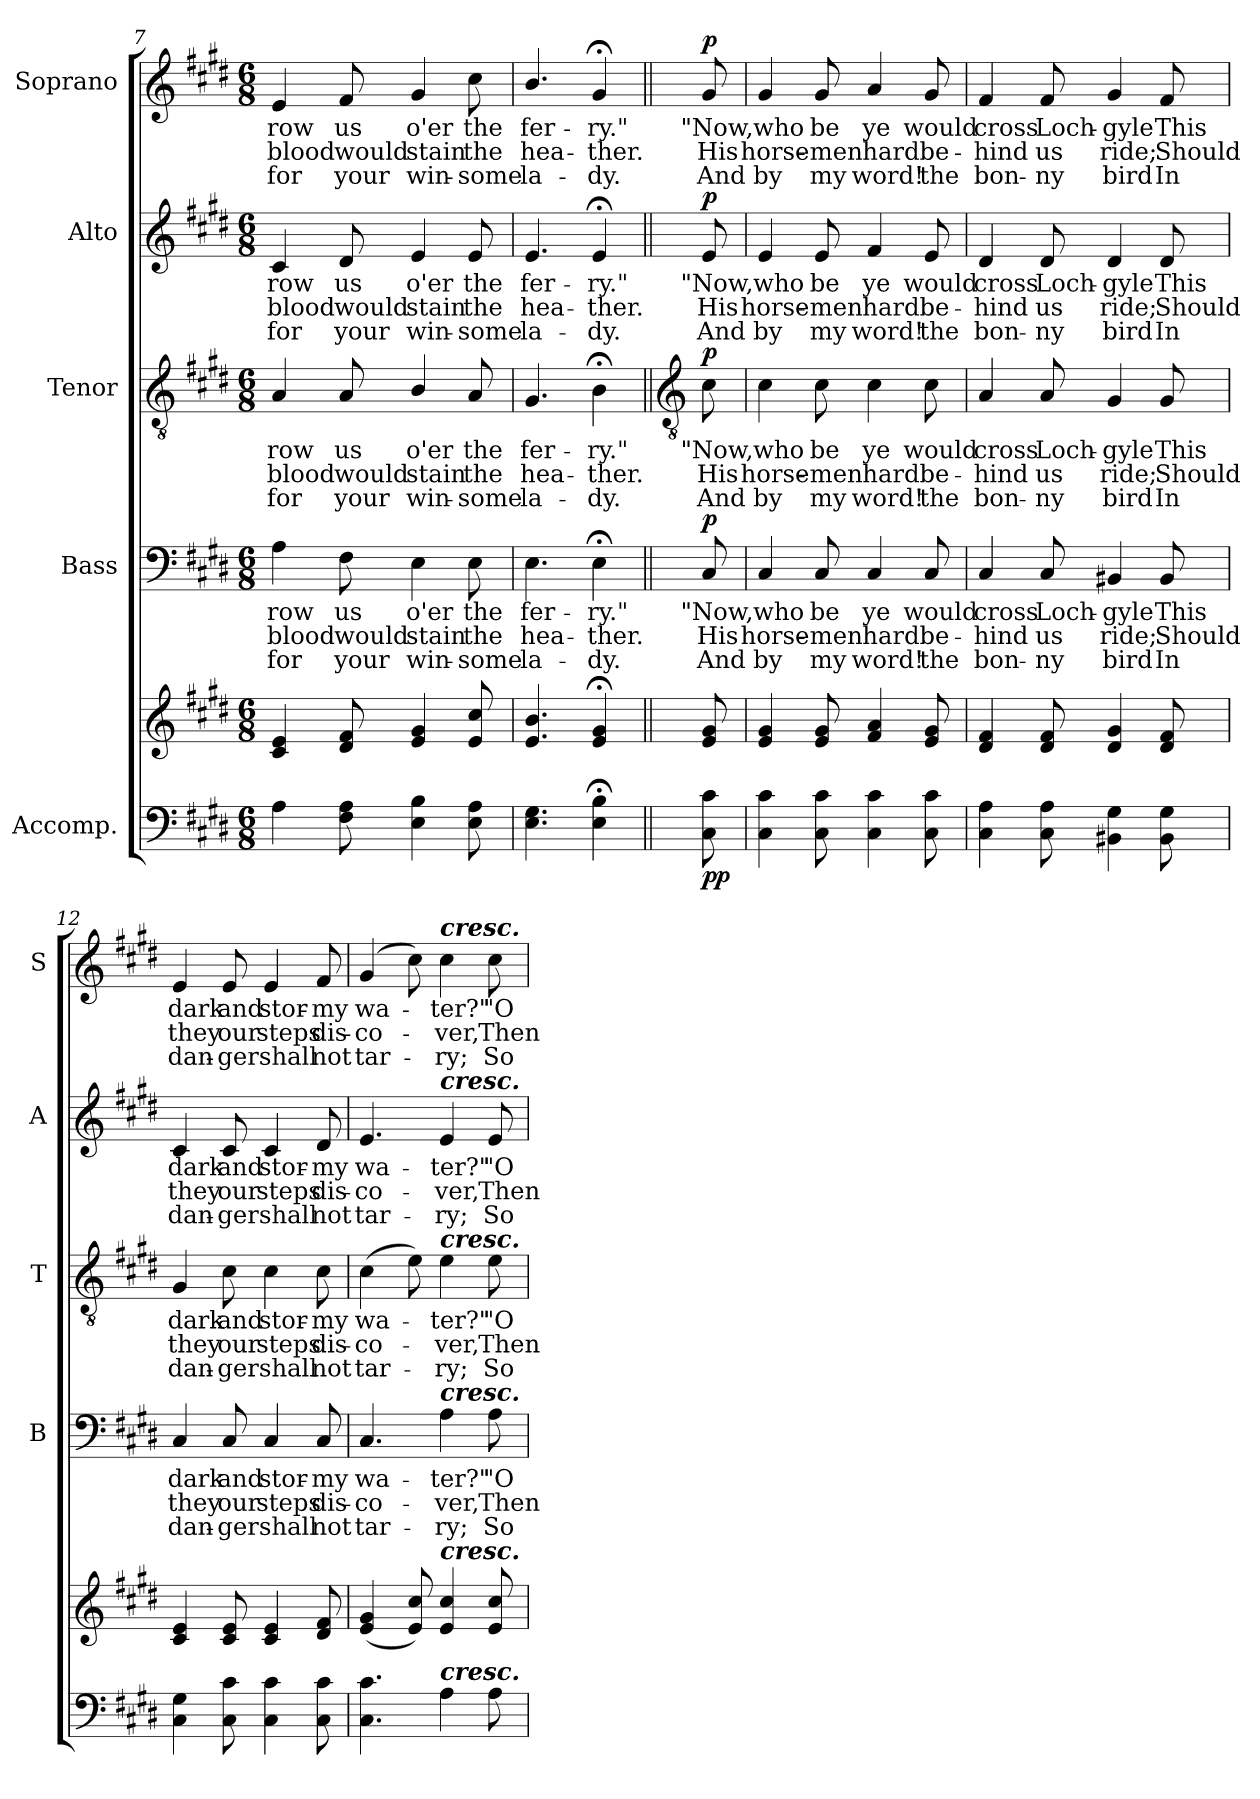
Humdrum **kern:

**kern	**kern	**dynam	**kern	**text	**text	**text	**dynam	**kern	**text	**text	**text	**dynam	**kern	**text	**text	**text	**dynam	**kern	**text	**text	**text	**dynam
*part5	*part5	*part5	*part4	*part4	*part4	*part4	*part4	*part3	*part3	*part3	*part3	*part3	*part2	*part2	*part2	*part2	*part2	*part1	*part1	*part1	*part1	*part1
*staff6	*staff5	*staff5/6	*staff4	*staff4	*staff4	*staff4	*staff4	*staff3	*staff3	*staff3	*staff3	*staff3	*staff2	*staff2	*staff2	*staff2	*staff2	*staff1	*staff1	*staff1	*staff1	*staff1
*I"Accomp.	*	*	*I"Bass	*	*	*	*	*I"Tenor	*	*	*	*	*I"Alto	*	*	*	*	*I"Soprano	*	*	*	*
*	*	*	*I'B	*	*	*	*	*I'T	*	*	*	*	*I'A	*	*	*	*	*I'S	*	*	*	*
*clefF4	*clefG2	*	*clefF4	*	*	*	*	*clefGv2	*	*	*	*	*clefG2	*	*	*	*	*clefG2	*	*	*	*
*k[f#c#g#d#]	*k[f#c#g#d#]	*	*k[f#c#g#d#]	*	*	*	*	*k[f#c#g#d#]	*	*	*	*	*k[f#c#g#d#]	*	*	*	*	*k[f#c#g#d#]	*	*	*	*
*E:	*E:	*	*E:	*	*	*	*	*E:	*	*	*	*	*E:	*	*	*	*	*E:	*	*	*	*
*M6/8	*M6/8	*	*M6/8	*	*	*	*	*M6/8	*	*	*	*	*M6/8	*	*	*	*	*M6/8	*	*	*	*
=7	=7	=7	=7	=7	=7	=7	=7	=7	=7	=7	=7	=7	=7	=7	=7	=7	=7	=7	=7	=7	=7	=7
!	!	!	!	!LO:LY:b	!LO:LY:b	!LO:LY:b	!	!	!LO:LY:b	!LO:LY:b	!LO:LY:b	!	!	!LO:LY:b	!LO:LY:b	!LO:LY:b	!	!	!LO:LY:b	!LO:LY:b	!LO:LY:b	!
4A	4c# 4e	.	4A	row	blood	for	.	4A	row	blood	for	.	4c#	row	blood	for	.	4e	row	blood	for	.
!	!	!	!	!LO:LY:b	!LO:LY:b	!LO:LY:b	!	!	!LO:LY:b	!LO:LY:b	!LO:LY:b	!	!	!LO:LY:b	!LO:LY:b	!LO:LY:b	!	!	!LO:LY:b	!LO:LY:b	!LO:LY:b	!
8F# 8A	8d# 8f#	.	8F#	us	would	your	.	8A	us	would	your	.	8d#	us	would	your	.	8f#	us	would	your	.
!	!	!	!	!LO:LY:b	!LO:LY:b	!LO:LY:b	!	!	!LO:LY:b	!LO:LY:b	!LO:LY:b	!	!	!LO:LY:b	!LO:LY:b	!LO:LY:b	!	!	!LO:LY:b	!LO:LY:b	!LO:LY:b	!
4E 4B	4e 4g#	.	4E	o'er	stain	win-	.	4B/	o'er	stain	win-	.	4e	o'er	stain	win-	.	4g#	o'er	stain	win-	.
!	!	!	!	!LO:LY:b	!LO:LY:b	!LO:LY:b	!	!	!LO:LY:b	!LO:LY:b	!LO:LY:b	!	!	!LO:LY:b	!LO:LY:b	!LO:LY:b	!	!	!LO:LY:b	!LO:LY:b	!LO:LY:b	!
8E 8A	8e 8cc#	.	8E	-the	the	some	.	8A	-the	the	some	.	8e	-the	the	some	.	8cc#	-the	the	some	.
=8	=8	=8	=8	=8	=8	=8	=8	=8	=8	=8	=8	=8	=8	=8	=8	=8	=8	=8	=8	=8	=8	=8
!	!	!	!	!LO:LY:b	!LO:LY:b	!LO:LY:b	!	!	!LO:LY:b	!LO:LY:b	!LO:LY:b	!	!	!LO:LY:b	!LO:LY:b	!LO:LY:b	!	!	!LO:LY:b	!LO:LY:b	!LO:LY:b	!
4.E 4.G#	4.e/ 4.b/	.	4.E	fer-	-hea-	-la-	.	4.G#	fer-	-hea-	-la-	.	4.e	fer-	-hea-	-la-	.	4.b/	fer-	-hea-	-la-	.
!	!	!	!	!LO:LY:b	!LO:LY:b	!LO:LY:b	!	!	!LO:LY:b	!LO:LY:b	!LO:LY:b	!	!	!LO:LY:b	!LO:LY:b	!LO:LY:b	!	!	!LO:LY:b	!LO:LY:b	!LO:LY:b	!
4E;< 4B;<	4e;< 4g#;<	.	4E;<	-ry."	ther.	dy.	.	4B;<	-ry."	ther.	dy.	.	4e;<	-ry."	ther.	dy.	.	4g#;<	-ry."	ther.	dy.	.
!!LO:LB:g=z
=9||	=9||	=9||	=9||	=9||	=9||	=9||	=9||	=9||	=9||	=9||	=9||	=9||	=9||	=9||	=9||	=9||	=9||	=9||	=9||	=9||	=9||	=9||
*	*	*	*	*	*	*	*	*clefGv2	*	*	*	*	*	*	*	*	*	*	*	*	*	*
!	!	!LO:DY:b=2	!	!LO:LY:b	!LO:LY:b	!LO:LY:b	!	!	!LO:LY:b	!LO:LY:b	!LO:LY:b	!	!	!LO:LY:b	!LO:LY:b	!LO:LY:b	!	!	!LO:LY:b	!LO:LY:b	!LO:LY:b	!
!	!	!LO:DY:n=1:b	!	!	!	!	!LO:DY:b	!	!	!	!	!LO:DY:b	!	!	!	!	!LO:DY:b	!	!	!	!	!LO:DY:b
8C# 8c#	8e 8g#	p p	8C#	"Now,	His	And	p	8c#	"Now,	His	And	p	8e	"Now,	His	And	p	8g#	"Now,	His	And	p
=10	=10	=10	=10	=10	=10	=10	=10	=10	=10	=10	=10	=10	=10	=10	=10	=10	=10	=10	=10	=10	=10	=10
!	!	!	!	!LO:LY:b	!LO:LY:b	!LO:LY:b	!	!	!LO:LY:b	!LO:LY:b	!LO:LY:b	!	!	!LO:LY:b	!LO:LY:b	!LO:LY:b	!	!	!LO:LY:b	!LO:LY:b	!LO:LY:b	!
4C# 4c#	4e 4g#	.	4C#	who	horse-	-by	.	4c#	who	horse-	-by	.	4e	who	horse-	-by	.	4g#	who	horse-	-by	.
!	!	!	!	!LO:LY:b	!LO:LY:b	!LO:LY:b	!	!	!LO:LY:b	!LO:LY:b	!LO:LY:b	!	!	!LO:LY:b	!LO:LY:b	!LO:LY:b	!	!	!LO:LY:b	!LO:LY:b	!LO:LY:b	!
8C# 8c#	8e 8g#	.	8C#	be	men	my	.	8c#	be	men	my	.	8e	be	men	my	.	8g#	be	men	my	.
!	!	!	!	!LO:LY:b	!LO:LY:b	!LO:LY:b	!	!	!LO:LY:b	!LO:LY:b	!LO:LY:b	!	!	!LO:LY:b	!LO:LY:b	!LO:LY:b	!	!	!LO:LY:b	!LO:LY:b	!LO:LY:b	!
4C# 4c#	4f# 4a	.	4C#	ye	hard	word!	.	4c#	ye	hard	word!	.	4f#	ye	hard	word!	.	4a	ye	hard	word!	.
!	!	!	!	!LO:LY:b	!LO:LY:b	!LO:LY:b	!	!	!LO:LY:b	!LO:LY:b	!LO:LY:b	!	!	!LO:LY:b	!LO:LY:b	!LO:LY:b	!	!	!LO:LY:b	!LO:LY:b	!LO:LY:b	!
8C# 8c#	8e 8g#	.	8C#	would	be-	-the	.	8c#	would	be-	-the	.	8e	would	be-	-the	.	8g#	would	be-	-the	.
=11	=11	=11	=11	=11	=11	=11	=11	=11	=11	=11	=11	=11	=11	=11	=11	=11	=11	=11	=11	=11	=11	=11
!	!	!	!	!LO:LY:b	!LO:LY:b	!LO:LY:b	!	!	!LO:LY:b	!LO:LY:b	!LO:LY:b	!	!	!LO:LY:b	!LO:LY:b	!LO:LY:b	!	!	!LO:LY:b	!LO:LY:b	!LO:LY:b	!
4C# 4A	4d# 4f#	.	4C#	cross	hind	bon-	.	4A	cross	hind	bon-	.	4d#	cross	hind	bon-	.	4f#	cross	hind	bon-	.
!	!	!	!	!LO:LY:b	!LO:LY:b	!LO:LY:b	!	!	!LO:LY:b	!LO:LY:b	!LO:LY:b	!	!	!LO:LY:b	!LO:LY:b	!LO:LY:b	!	!	!LO:LY:b	!LO:LY:b	!LO:LY:b	!
8C# 8A	8d# 8f#	.	8C#	-Loch-	-us	ny	.	8A	-Loch-	-us	ny	.	8d#	-Loch-	-us	ny	.	8f#	-Loch-	-us	ny	.
!	!	!	!	!LO:LY:b	!LO:LY:b	!LO:LY:b	!	!	!LO:LY:b	!LO:LY:b	!LO:LY:b	!	!	!LO:LY:b	!LO:LY:b	!LO:LY:b	!	!	!LO:LY:b	!LO:LY:b	!LO:LY:b	!
4BB#X 4G#	4d# 4g#	.	4BB#X	gyle	ride;	bird	.	4G#	gyle	ride;	bird	.	4d#	gyle	ride;	bird	.	4g#	gyle	ride;	bird	.
!	!	!	!	!LO:LY:b	!LO:LY:b	!LO:LY:b	!	!	!LO:LY:b	!LO:LY:b	!LO:LY:b	!	!	!LO:LY:b	!LO:LY:b	!LO:LY:b	!	!	!LO:LY:b	!LO:LY:b	!LO:LY:b	!
8BB# 8G#	8d# 8f#	.	8BB#	This	Should	In	.	8G#	This	Should	In	.	8d#	This	Should	In	.	8f#	This	Should	In	.
=12	=12	=12	=12	=12	=12	=12	=12	=12	=12	=12	=12	=12	=12	=12	=12	=12	=12	=12	=12	=12	=12	=12
!	!	!	!	!LO:LY:b	!LO:LY:b	!LO:LY:b	!	!	!LO:LY:b	!LO:LY:b	!LO:LY:b	!	!	!LO:LY:b	!LO:LY:b	!LO:LY:b	!	!	!LO:LY:b	!LO:LY:b	!LO:LY:b	!
4C# 4G#	4c# 4e	.	4C#	dark	they	dan-	.	4G#	dark	they	dan-	.	4c#	dark	they	dan-	.	4e	dark	they	dan-	.
!	!	!	!	!LO:LY:b	!LO:LY:b	!LO:LY:b	!	!	!LO:LY:b	!LO:LY:b	!LO:LY:b	!	!	!LO:LY:b	!LO:LY:b	!LO:LY:b	!	!	!LO:LY:b	!LO:LY:b	!LO:LY:b	!
8C# 8c#	8c# 8e	.	8C#	-and	our	ger	.	8c#	-and	our	ger	.	8c#	-and	our	ger	.	8e	-and	our	ger	.
!	!	!	!	!LO:LY:b	!LO:LY:b	!LO:LY:b	!	!	!LO:LY:b	!LO:LY:b	!LO:LY:b	!	!	!LO:LY:b	!LO:LY:b	!LO:LY:b	!	!	!LO:LY:b	!LO:LY:b	!LO:LY:b	!
4C# 4c#	4c# 4e	.	4C#	stor-	-steps	shall	.	4c#	stor-	-steps	shall	.	4c#	stor-	-steps	shall	.	4e	stor-	-steps	shall	.
!	!	!	!	!LO:LY:b	!LO:LY:b	!LO:LY:b	!	!	!LO:LY:b	!LO:LY:b	!LO:LY:b	!	!	!LO:LY:b	!LO:LY:b	!LO:LY:b	!	!	!LO:LY:b	!LO:LY:b	!LO:LY:b	!
8C# 8c#	8d# 8f#	.	8C#	my	dis-	-not	.	8c#	my	dis-	-not	.	8d#	my	dis-	-not	.	8f#	my	dis-	-not	.
=13	=13	=13	=13	=13	=13	=13	=13	=13	=13	=13	=13	=13	=13	=13	=13	=13	=13	=13	=13	=13	=13	=13
!	!	!	!	!LO:LY:b	!LO:LY:b	!LO:LY:b	!	!	!LO:LY:b	!LO:LY:b	!LO:LY:b	!	!	!LO:LY:b	!LO:LY:b	!LO:LY:b	!	!	!LO:LY:b	!LO:LY:b	!LO:LY:b	!
4.C# 4.c#	(<4e 4g#	.	4.C#	wa-	-co-	-tar-	.	(>4c#	wa-	co-	tar-	.	4.e	wa-	-co-	-tar-	.	(<4g#	wa-	co-	tar-	.
.	8e 8cc#)	.	.	.	.	.	.	8e)	.	.	.	.	.	.	.	.	.	8cc#)	.	.	.	.
!	!	!	!	!	!	!	!	!	!	!	!	!	!	!	!	!	!	!LO:TX:a:Bi:t=cresc.	!	!	!	!
!	!	!	!	!	!	!	!	!	!	!	!	!	!LO:TX:a:Bi:t=cresc.	!	!	!	!	!	!	!	!	!
!	!	!	!	!	!	!	!	!LO:TX:a:Bi:t=cresc.	!	!	!	!	!	!	!	!	!	!	!	!	!	!
!	!	!	!LO:TX:a:Bi:t=cresc.	!	!	!	!	!	!	!	!	!	!	!	!	!	!	!	!	!	!	!
!	!LO:TX:a:Bi:t=cresc.	!	!	!	!	!	!	!	!	!	!	!	!	!	!	!	!	!	!	!	!	!
!LO:TX:a:Bi:t=cresc.	!	!	!	!	!	!	!	!	!	!	!	!	!	!	!	!	!	!	!	!	!	!
!	!	!	!	!LO:LY:b	!LO:LY:b	!LO:LY:b	!	!	!LO:LY:b	!LO:LY:b	!LO:LY:b	!	!	!LO:LY:b	!LO:LY:b	!LO:LY:b	!	!	!LO:LY:b	!LO:LY:b	!LO:LY:b	!
4A	4e 4cc#	.	4A	-ter?"	ver,	ry;	.	4e	ter?"	ver,	ry;	.	4e	-ter?"	ver,	ry;	.	4cc#	ter?"	ver,	ry;	.
!	!	!	!	!LO:LY:b	!LO:LY:b	!LO:LY:b	!	!	!LO:LY:b	!LO:LY:b	!LO:LY:b	!	!	!LO:LY:b	!LO:LY:b	!LO:LY:b	!	!	!LO:LY:b	!LO:LY:b	!LO:LY:b	!
8A	8e 8cc#	.	8A	"O	Then	So	.	8e	"O	Then	So	.	8e	"O	Then	So	.	8cc#	"O	Then	So	.
=	=	=	=	=	=	=	=	=	=	=	=	=	=	=	=	=	=	=	=	=	=	=
*-	*-	*-	*-	*-	*-	*-	*-	*-	*-	*-	*-	*-	*-	*-	*-	*-	*-	*-	*-	*-	*-	*-
